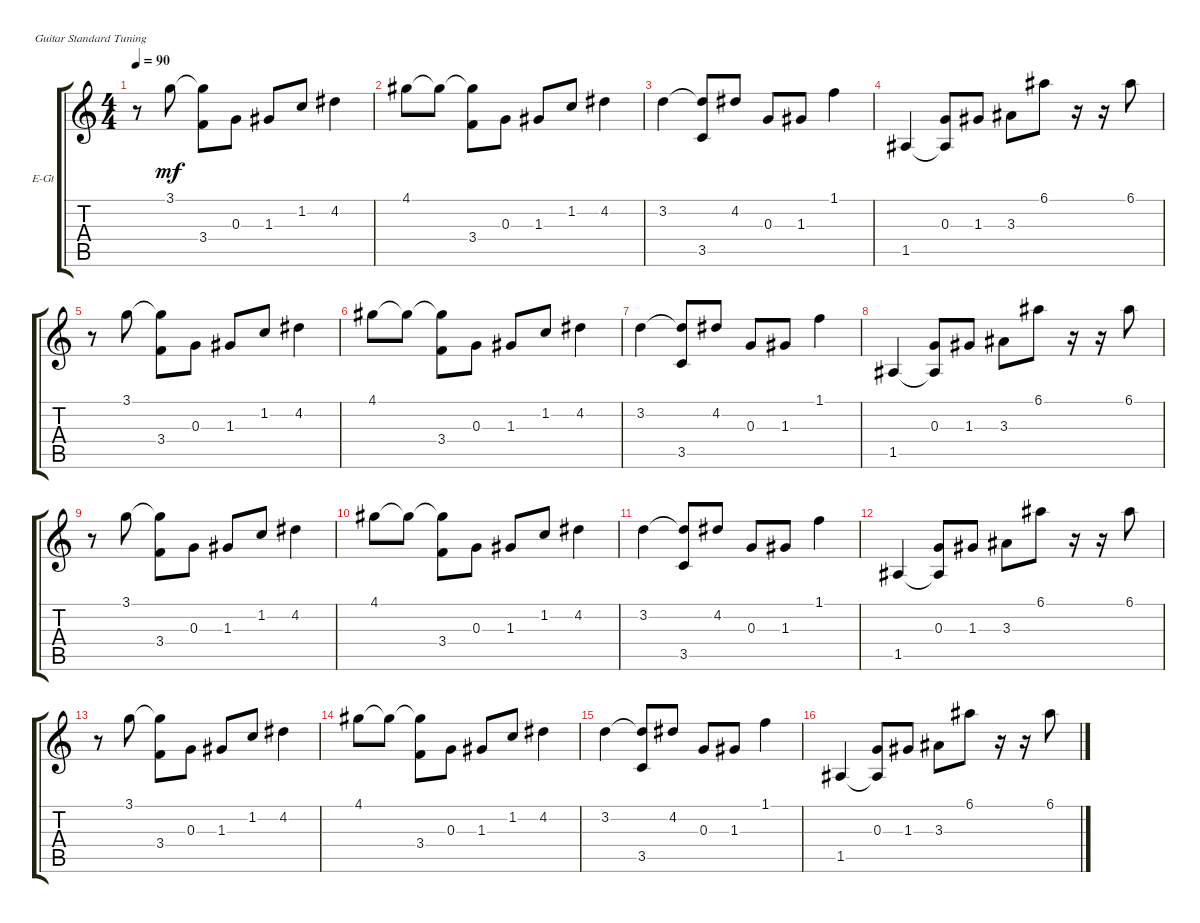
\defaultSystemsLayout 4
\bracketExtendMode groupsimilarinstruments
\firstSystemTrackNameOrientation horizontal
\otherSystemsTrackNameOrientation horizontal
\track ("Electric Guitar" "E-Gt") {instrument electricguitarclean}
\staff {score tabs}
\tuning (E4 B3 G3 D3 A2 E2)
\ts (4 4)
\tempo 90
\clef g2
\ks c
r.8{dy mf instrument electricguitarclean} 3.1.8 (3.1{t} 3.4).8 0.3.8 1.3.8 1.2.8 4.2.4 |
4.1.8 4.1{t}.8 (4.1{t} 3.4).8 0.3.8 1.3.8 1.2.8 4.2.4 |
3.2.4 (3.2{t} 3.5).8 4.2.8 0.3.8 1.3.8 1.1.4 |
1.5.4 (0.3 1.5{t}).8 1.3.8 3.3.8 6.1.8 r.16 r.16 6.1.8 |
r.8 3.1.8 (3.1{t} 3.4).8 0.3.8 1.3.8 1.2.8 4.2.4 |
4.1.8 4.1{t}.8 (4.1{t} 3.4).8 0.3.8 1.3.8 1.2.8 4.2.4 |
3.2.4 (3.2{t} 3.5).8 4.2.8 0.3.8 1.3.8 1.1.4 |
1.5.4 (0.3 1.5{t}).8 1.3.8 3.3.8 6.1.8 r.16 r.16 6.1.8 |
r.8 3.1.8 (3.1{t} 3.4).8 0.3.8 1.3.8 1.2.8 4.2.4 |
4.1.8 4.1{t}.8 (4.1{t} 3.4).8 0.3.8 1.3.8 1.2.8 4.2.4 |
3.2.4 (3.2{t} 3.5).8 4.2.8 0.3.8 1.3.8 1.1.4 |
1.5.4 (0.3 1.5{t}).8 1.3.8 3.3.8 6.1.8 r.16 r.16 6.1.8 |
r.8 3.1.8 (3.1{t} 3.4).8 0.3.8 1.3.8 1.2.8 4.2.4 |
4.1.8 4.1{t}.8 (4.1{t} 3.4).8 0.3.8 1.3.8 1.2.8 4.2.4 |
3.2.4 (3.2{t} 3.5).8 4.2.8 0.3.8 1.3.8 1.1.4 |
1.5.4 (0.3 1.5{t}).8 1.3.8 3.3.8 6.1.8 r.16 r.16 6.1.8
